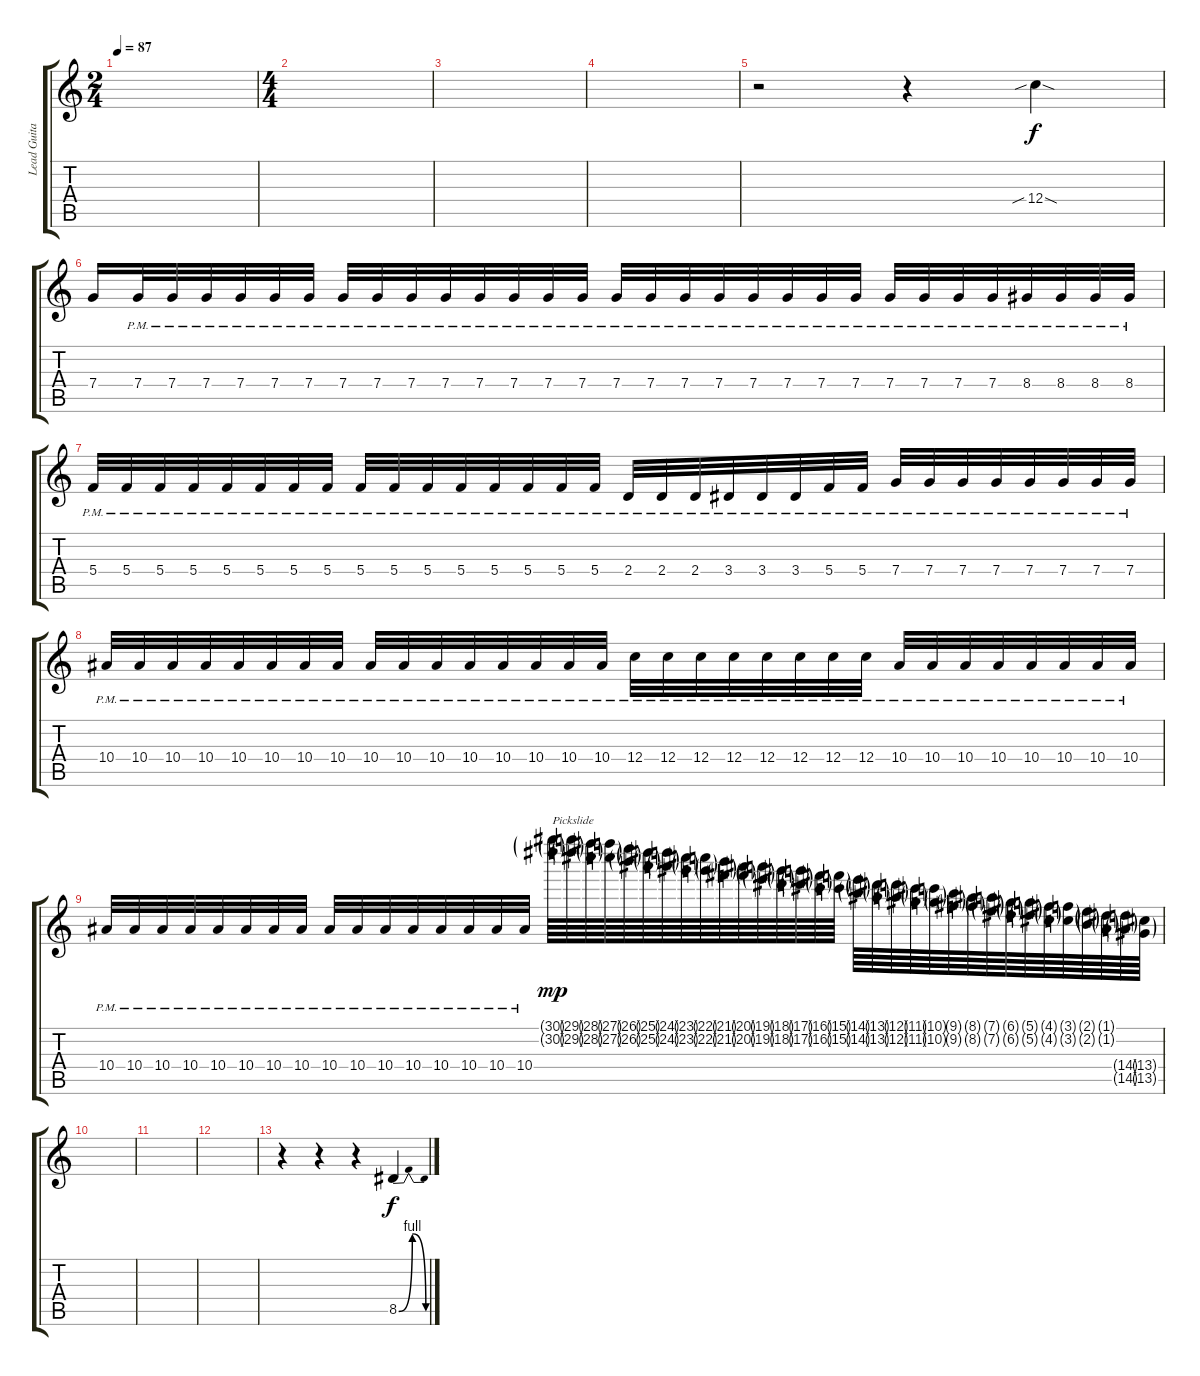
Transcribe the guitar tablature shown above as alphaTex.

\track ("Lead Guitar" "Lead Guita") {instrument distortionguitar}
\staff {score tabs}
\tuning (D4 A3 F3 C3 G2 C2) {hide}
\ts (2 4)
\tempo 87
\clef g2
\ks c
|
\ts (4 4)
|
|
|
r.2 r.4 12.4{sib sod}.4 |
7.4.16 7.4{pm}.32 7.4{pm}.32 7.4{pm}.32 7.4{pm}.32 7.4{pm}.32 7.4{pm}.32 7.4{pm}.32 7.4{pm}.32 7.4{pm}.32 7.4{pm}.32 7.4{pm}.32 7.4{pm}.32 7.4{pm}.32 7.4{pm}.32 7.4{pm}.32 7.4{pm}.32 7.4{pm}.32 7.4{pm}.32 7.4{pm}.32 7.4{pm}.32 7.4{pm}.32 7.4{pm}.32 7.4{pm}.32 7.4{pm}.32 7.4{pm}.32 7.4{pm}.32 8.4{pm}.32 8.4{pm}.32 8.4{pm}.32 8.4{pm}.32 |
5.4{pm}.32 5.4{pm}.32 5.4{pm}.32 5.4{pm}.32 5.4{pm}.32 5.4{pm}.32 5.4{pm}.32 5.4{pm}.32 5.4{pm}.32 5.4{pm}.32 5.4{pm}.32 5.4{pm}.32 5.4{pm}.32 5.4{pm}.32 5.4{pm}.32 5.4{pm}.32 2.4{pm}.32 2.4{pm}.32 2.4{pm}.32 3.4{pm}.32 3.4{pm}.32 3.4{pm}.32 5.4{pm}.32 5.4{pm}.32 7.4{pm}.32 7.4{pm}.32 7.4{pm}.32 7.4{pm}.32 7.4{pm}.32 7.4{pm}.32 7.4{pm}.32 7.4{pm}.32 |
10.4{pm}.32 10.4{pm}.32 10.4{pm}.32 10.4{pm}.32 10.4{pm}.32 10.4{pm}.32 10.4{pm}.32 10.4{pm}.32 10.4{pm}.32 10.4{pm}.32 10.4{pm}.32 10.4{pm}.32 10.4{pm}.32 10.4{pm}.32 10.4{pm}.32 10.4{pm}.32 12.4{pm}.32 12.4{pm}.32 12.4{pm}.32 12.4{pm}.32 12.4{pm}.32 12.4{pm}.32 12.4{pm}.32 12.4{pm}.32 10.4{pm}.32 10.4{pm}.32 10.4{pm}.32 10.4{pm}.32 10.4{pm}.32 10.4{pm}.32 10.4{pm}.32 10.4{pm}.32 |
10.4{pm}.32 10.4{pm}.32 10.4{pm}.32 10.4{pm}.32 10.4{pm}.32 10.4{pm}.32 10.4{pm}.32 10.4{pm}.32 10.4{pm}.32 10.4{pm}.32 10.4{pm}.32 10.4{pm}.32 10.4{pm}.32 10.4{pm}.32 10.4{pm}.32 10.4{pm}.32 (30.1{g} 30.2{g}).64{txt "Pickslide" dy mp} (29.1{g} 29.2{g}).64 (28.1{g} 28.2{g}).64 (27.1{g} 27.2{g}).64 (26.1{g} 26.2{g}).64 (25.1{g} 25.2{g}).64 (24.1{g} 24.2{g}).64 (23.1{g} 23.2{g}).64 (22.1{g} 22.2{g}).64 (21.1{g} 21.2{g}).64 (20.1{g} 20.2{g}).64 (19.1{g} 19.2{g}).64 (18.1{g} 18.2{g}).64 (17.1{g} 17.2{g}).64 (16.1{g} 16.2{g}).64 (15.1{g} 15.2{g}).64 (14.1{g} 14.2{g}).64 (13.1{g} 13.2{g}).64 (12.1{g} 12.2{g}).64 (11.1{g} 11.2{g}).64 (10.1{g} 10.2{g}).64 (9.1{g} 9.2{g}).64 (8.1{g} 8.2{g}).64 (7.1{g} 7.2{g}).64 (6.1{g} 6.2{g}).64 (5.1{g} 5.2{g}).64 (4.1{g} 4.2{g}).64 (3.1{g} 3.2{g}).64 (2.1{g} 2.2{g}).64 (1.1{g} 1.2{g}).64 (14.4{g} 14.5{g}).64 (13.4{g} 13.5{g}).64 |
|
|
|
r.4 r.4 r.4 8.5{be (bendrelease 0 0 5 4 30 4 60 0)}.4{dy f}
